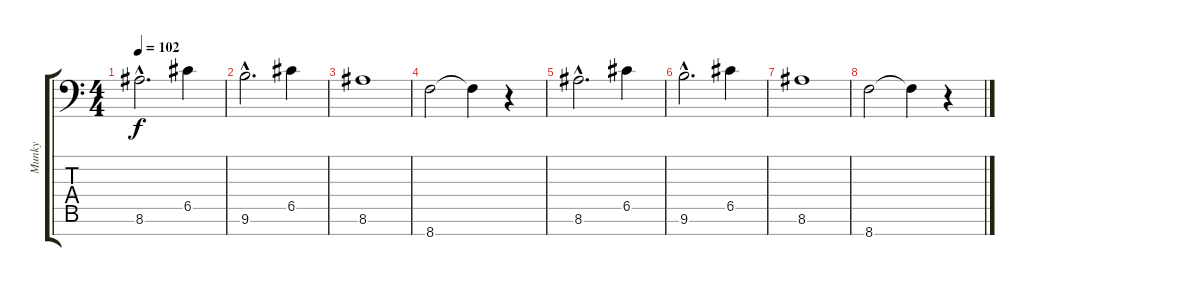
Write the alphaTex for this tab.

\track ("Munky" "Munky") {instrument overdrivenguitar}
\staff {score tabs}
\tuning (D4 A3 F3 C3 G2 D2 A1) {hide}
\ts (4 4)
\tempo 102
\clef f4
\ks c
8.6{hac}.2{d dy f} 6.5.4 |
9.6{hac}.2{d} 6.5.4 |
8.6.1 |
8.7.2 8.7{t}.4 r.4 |
8.6{hac}.2{d} 6.5.4 |
9.6{hac}.2{d} 6.5.4 |
8.6.1 |
8.7.2 8.7{t}.4 r.4
